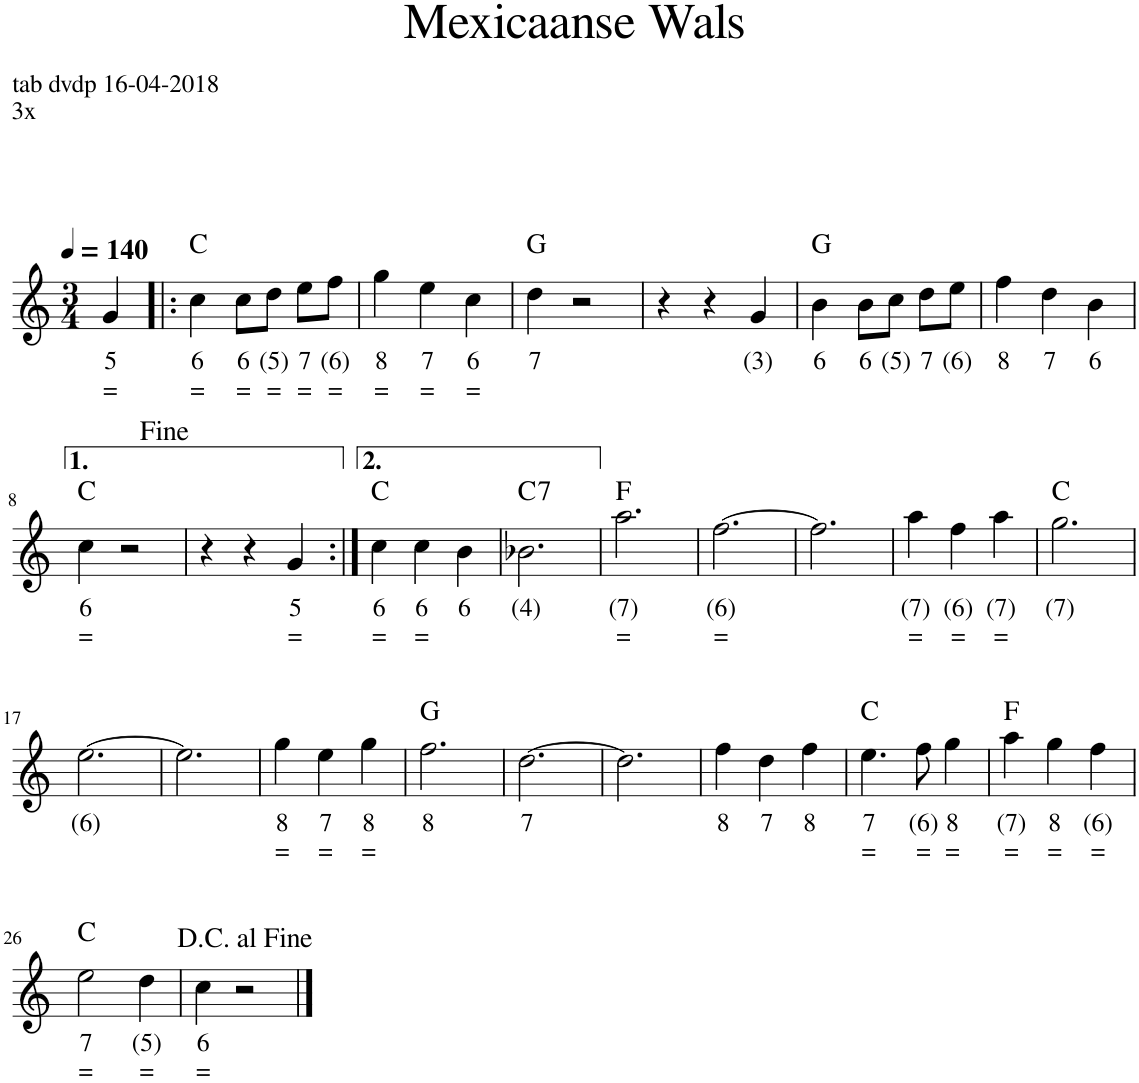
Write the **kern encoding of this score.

**kern	**text	**text	**harte
*part1	*part1	*part1	*part1
*staff1	*staff1	*staff1	*
*I"Stem	*	*	*
*I'Stem	*	*	*
*clefG2	*	*	*
*k[]	*	*	*
*M3/4	*	*	*
*MM140	*	*	*
=1	=1	=1	=1
!	!LO:LY:b	!LO:LY:b	!
4g/	5	=	.
=2!|:	=2!|:	=2!|:	=2!|:
!	!LO:LY:b	!LO:LY:b	!
4cc\	6	=	C:maj
!	!LO:LY:b	!LO:LY:b	!
8cc\L	6	=	.
!	!LO:LY:b	!LO:LY:b	!
8dd\J	(5)	=	.
!	!LO:LY:b	!LO:LY:b	!
8ee\L	7	=	.
!	!LO:LY:b	!LO:LY:b	!
8ff\J	(6)	=	.
=3	=3	=3	=3
!	!LO:LY:b	!LO:LY:b	!
4gg\	8	=	.
!	!LO:LY:b	!LO:LY:b	!
4ee\	7	=	.
!	!LO:LY:b	!LO:LY:b	!
4cc\	6	=	.
=4	=4	=4	=4
!	!LO:LY:b	!	!
4dd\	7	.	G:maj
2r	.	.	.
=5	=5	=5	=5
4r	.	.	.
4r	.	.	.
!	!LO:LY:b	!	!
4g/	(3)	.	.
=6	=6	=6	=6
!	!LO:LY:b	!	!
4b\	6	.	G:maj
!	!LO:LY:b	!	!
8b\L	6	.	.
!	!LO:LY:b	!	!
8cc\J	(5)	.	.
!	!LO:LY:b	!	!
8dd\L	7	.	.
!	!LO:LY:b	!	!
8ee\J	(6)	.	.
=7	=7	=7	=7
!	!LO:LY:b	!	!
4ff\	8	.	.
!	!LO:LY:b	!	!
4dd\	7	.	.
!	!LO:LY:b	!	!
4b\	6	.	.
!!LO:LB:g=z
=8	=8	=8	=8
!	!LO:LY:b	!LO:LY:b	!
4cc\	6	=	C:maj
2r	.	.	.
=9	=9	=9	=9
4r	.	.	.
4r	.	.	.
!	!LO:LY:b	!LO:LY:b	!
4g/	5	=	.
=10:|!	=10:|!	=10:|!	=10:|!
!	!LO:LY:b	!LO:LY:b	!
4cc\	6	=	C:maj
!	!LO:LY:b	!LO:LY:b	!
4cc\	6	=	.
!	!LO:LY:b	!	!
4b\	6	.	.
=11	=11	=11	=11
!	!LO:LY:b	!	!LO:H:kt=7
2.b-X\	(4)	.	C:7
=12	=12	=12	=12
!	!LO:LY:b	!LO:LY:b	!
2.aa\	(7)	=	F:maj
=13	=13	=13	=13
!	!LO:LY:b	!LO:LY:b	!
[2.ff\	(6)	=	.
=14	=14	=14	=14
2.ff\]	.	.	.
=15	=15	=15	=15
!	!LO:LY:b	!LO:LY:b	!
4aa\	(7)	=	.
!	!LO:LY:b	!LO:LY:b	!
4ff\	(6)	=	.
!	!LO:LY:b	!LO:LY:b	!
4aa\	(7)	=	.
=16	=16	=16	=16
!	!LO:LY:b	!	!
2.gg\	(7)	.	C:maj
!!LO:LB:g=z
=17	=17	=17	=17
!	!LO:LY:b	!	!
[2.ee\	(6)	.	.
=18	=18	=18	=18
2.ee\]	.	.	.
=19	=19	=19	=19
!	!LO:LY:b	!LO:LY:b	!
4gg\	8	=	.
!	!LO:LY:b	!LO:LY:b	!
4ee\	7	=	.
!	!LO:LY:b	!LO:LY:b	!
4gg\	8	=	.
=20	=20	=20	=20
!	!LO:LY:b	!	!
2.ff\	8	.	G:maj
=21	=21	=21	=21
!	!LO:LY:b	!	!
[2.dd\	7	.	.
=22	=22	=22	=22
2.dd\]	.	.	.
=23	=23	=23	=23
!	!LO:LY:b	!	!
4ff\	8	.	.
!	!LO:LY:b	!	!
4dd\	7	.	.
!	!LO:LY:b	!	!
4ff\	8	.	.
=24	=24	=24	=24
!	!LO:LY:b	!LO:LY:b	!
4.ee\	7	=	C:maj
!	!LO:LY:b	!LO:LY:b	!
8ff\	(6)	=	.
!	!LO:LY:b	!LO:LY:b	!
4gg\	8	=	.
=25	=25	=25	=25
!	!LO:LY:b	!LO:LY:b	!
4aa\	(7)	=	F:maj
!	!LO:LY:b	!LO:LY:b	!
4gg\	8	=	.
!	!LO:LY:b	!LO:LY:b	!
4ff\	(6)	=	.
!!LO:LB:g=z
=26	=26	=26	=26
!	!LO:LY:b	!LO:LY:b	!
2ee\	7	=	C:maj
!	!LO:LY:b	!LO:LY:b	!
4dd\	(5)	=	.
=27	=27	=27	=27
!	!LO:LY:b	!LO:LY:b	!
4cc\	6	=	.
2r	.	.	.
==	==	==	==
*-	*-	*-	*-
